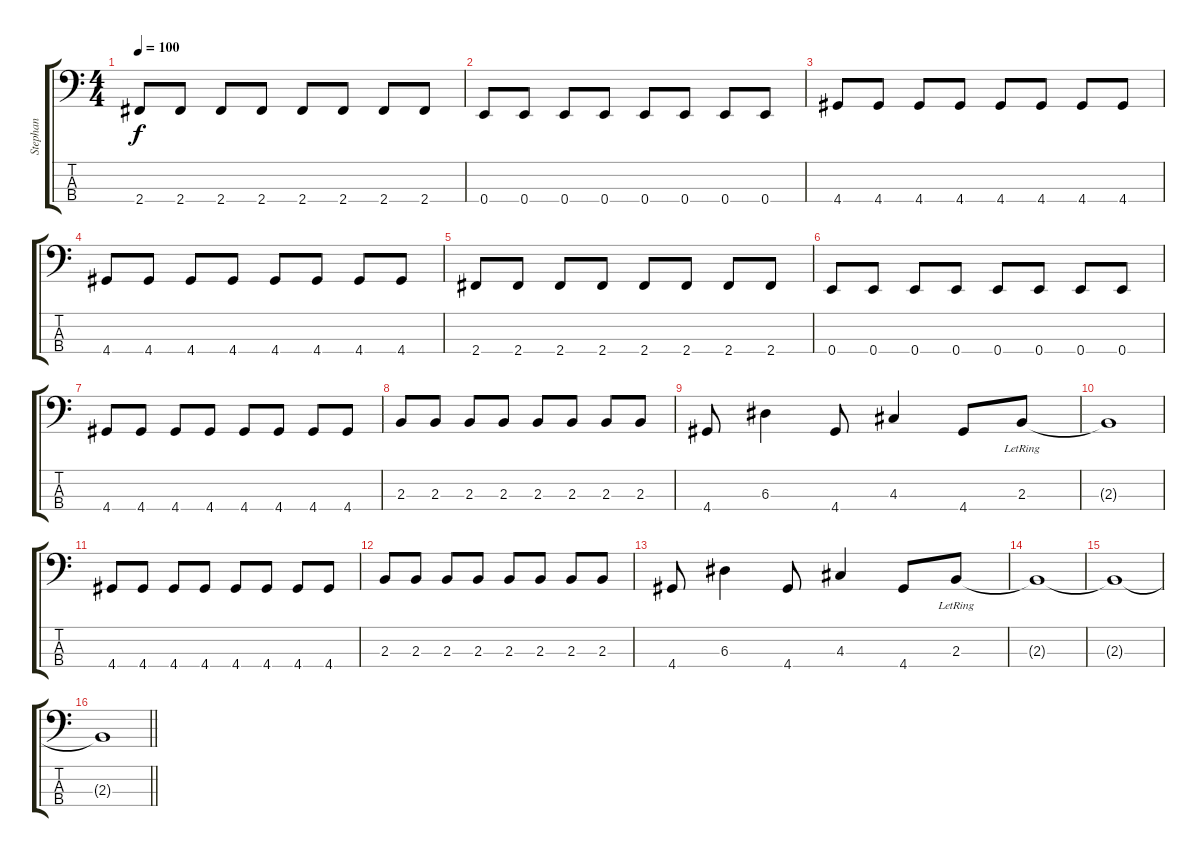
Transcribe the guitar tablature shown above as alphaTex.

\track ("Stephan" "Stephan") {instrument electricbasspick}
\staff {score tabs}
\tuning (G2 D2 A1 E1) {hide}
\ts (4 4)
\tempo 100
\clef f4
\ks c
2.4.8{dy f} 2.4.8 2.4.8 2.4.8 2.4.8 2.4.8 2.4.8 2.4.8 |
0.4.8 0.4.8 0.4.8 0.4.8 0.4.8 0.4.8 0.4.8 0.4.8 |
4.4.8 4.4.8 4.4.8 4.4.8 4.4.8 4.4.8 4.4.8 4.4.8 |
4.4.8 4.4.8 4.4.8 4.4.8 4.4.8 4.4.8 4.4.8 4.4.8 |
2.4.8 2.4.8 2.4.8 2.4.8 2.4.8 2.4.8 2.4.8 2.4.8 |
0.4.8 0.4.8 0.4.8 0.4.8 0.4.8 0.4.8 0.4.8 0.4.8 |
4.4.8 4.4.8 4.4.8 4.4.8 4.4.8 4.4.8 4.4.8 4.4.8 |
2.3.8 2.3.8 2.3.8 2.3.8 2.3.8 2.3.8 2.3.8 2.3.8 |
4.4.8 6.3.4 4.4.8 4.3.4 4.4.8 2.3{lr}.8 |
2.3{t}.1 |
4.4.8 4.4.8 4.4.8 4.4.8 4.4.8 4.4.8 4.4.8 4.4.8 |
2.3.8 2.3.8 2.3.8 2.3.8 2.3.8 2.3.8 2.3.8 2.3.8 |
4.4.8 6.3.4 4.4.8 4.3.4 4.4.8 2.3{lr}.8 |
2.3{t}.1 |
2.3{t}.1 |
\barLineRight lightlight
2.3{t}.1
